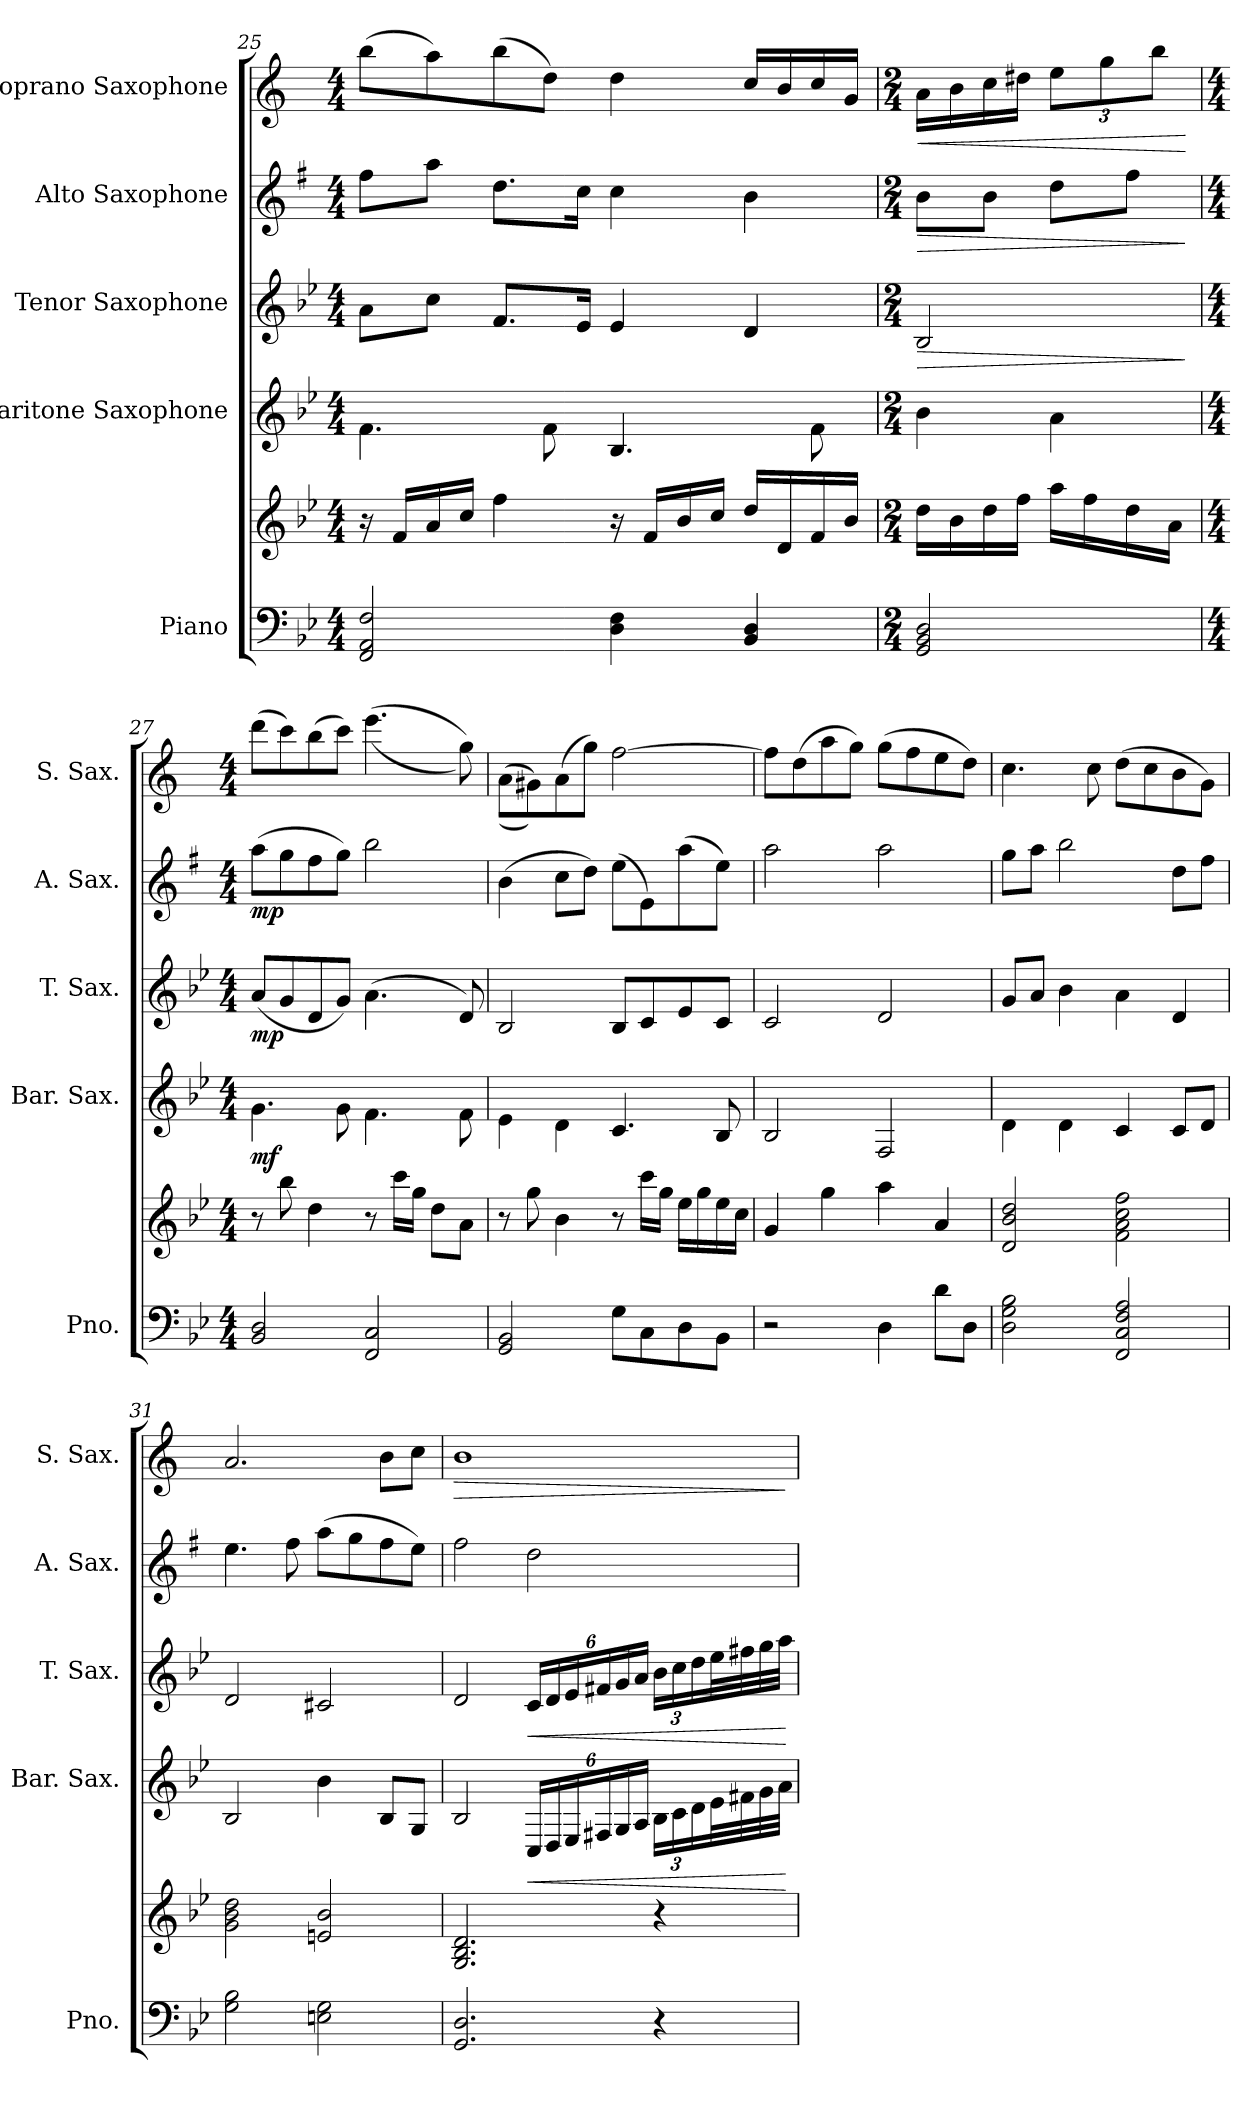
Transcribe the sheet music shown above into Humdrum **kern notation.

**kern	**kern	**kern	**dynam	**kern	**dynam	**kern	**dynam	**kern	**dynam
*part5	*part5	*part4	*part4	*part3	*part3	*part2	*part2	*part1	*part1
*staff6	*staff5	*staff4	*staff4	*staff3	*staff3	*staff2	*staff2	*staff1	*staff1
*I"Piano	*	*I"Baritone Saxophone	*	*I"Tenor Saxophone	*	*I"Alto Saxophone	*	*I"Soprano Saxophone	*
*I'Pno.	*	*I'Bar. Sax.	*	*I'T. Sax.	*	*I'A. Sax.	*	*I'S. Sax.	*
!!LO:LB:g=z
*clefF4	*clefG2	*clefG2	*	*clefG2	*	*clefG2	*	*clefG2	*
*	*	*ITrd12c21	*	*ITrd8c14	*	*ITrd5c9	*	*ITrd1c2	*
*k[b-e-]	*k[b-e-]	*k[b-e-]	*	*k[b-e-]	*	*k[b-e-]	*	*k[b-e-]	*
*M4/4	*M4/4	*M4/4	*	*M4/4	*	*M4/4	*	*M4/4	*
=25	=25	=25	=25	=25	=25	=25	=25	=25	=25
2FF/ 2AA/ 2F/	16r	4.F\	.	8A\L	.	8a\L	.	(8aa\L	.
.	16f/LL	.	.	.	.	.	.	.	.
.	16a/	.	.	8c\J	.	8cc\J	.	8gg\)	.
.	16cc/JJ	.	.	.	.	.	.	.	.
.	4ff\	.	.	8.F/L	.	8.f\L	.	(8aa\	.
.	.	8F\	.	.	.	.	.	8cc\J)	.
.	.	.	.	16E-/Jk	.	16e-\Jk	.	.	.
4D\ 4F\	16r	4.BB-/	.	4E-/	.	4e-\	.	4cc\	.
.	16f/LL	.	.	.	.	.	.	.	.
.	16b-/	.	.	.	.	.	.	.	.
.	16cc/JJ	.	.	.	.	.	.	.	.
4BB-/ 4D/	16dd/LL	.	.	4D/	.	4d\	.	16b-/LL	.
.	16d/	.	.	.	.	.	.	16a/	.
.	16f/	8F\	.	.	.	.	.	16b-/	.
.	16b-/JJ	.	.	.	.	.	.	16f/JJ	.
=26	=26	=26	=26	=26	=26	=26	=26	=26	=26
*M2/4	*M2/4	*M2/4	*	*M2/4	*	*M2/4	*	*M2/4	*
!	!	!	!	!	!LO:HP:b	!	!LO:HP:b	!	!LO:HP:b
2GG/ 2BB-/ 2D/	16dd\LL	4B-\	.	2BB-/	>	8d\L	>	16g\LL	<
.	16b-\	.	.	.	.	.	.	16a\	.
.	16dd\	.	.	.	.	8d\J	.	16b-\	.
.	16ff\JJ	.	.	.	.	.	.	16cc#X\JJ	.
*	*	*	*	*	*	*	*	*Xbrackettup	*
*	*	*	*	*	*	*	*	*MM68	*
.	16aa\LL	4A\	.	.	.	8f\L	.	12dd\L	.
.	16ff\	.	.	.	.	.	.	.	.
.	.	.	.	.	.	.	.	12ff\	.
.	16dd\	.	.	.	.	8a\J	.	.	.
.	.	.	.	.	.	.	.	12aa\J	.
.	16a\JJ	.	.	.	.	.	.	.	.
.	.	.	.	.	]	.	]	.	[
=27	=27	=27	=27	=27	=27	=27	=27	=27	=27
*M4/4	*M4/4	*M4/4	*	*M4/4	*	*M4/4	*	*M4/4	*
!	!	!	!LO:DY:b	!	!LO:DY:b	!	!LO:DY:b	!	!
2BB-/ 2D/	8r	4.G\	mf	(8A/L	mp	(8cc\L	mp	(8ccc\L	.
.	8bb-\	.	.	8G/	.	8b-\	.	8bb-\)	.
.	4dd\	.	.	8D/	.	8a\	.	(8aa\	.
.	.	8G\	.	8G/J)	.	8b-\J)	.	8bb-\J)	.
2FF/ 2C/	8r	4.F\	.	(4.A\	.	2dd\	.	((4.ddd\	.
.	16ccc\LL	.	.	.	.	.	.	.	.
.	16gg\JJ	.	.	.	.	.	.	.	.
.	8dd\L	.	.	.	.	.	.	.	.
.	8a\J	8F\	.	8D/)	.	.	.	8ff\))	.
!!LO:PB:g=z
=28	=28	=28	=28	=28	=28	=28	=28	=28	=28
2GG/ 2BB-/	8r	4E-\	.	2BB-/	.	(4d\	.	((8g\L	.
.	8gg\	.	.	.	.	.	.	8f#X\))	.
.	4b-\	4D\	.	.	.	8e-\L	.	(8g\	.
.	.	.	.	.	.	8f\J)	.	8ff\J)	.
8G\L	8r	4.C/	.	8BB-/L	.	(8g\L	.	[2ee-\	.
8C\	16ccc\LL	.	.	8C/	.	8G\)	.	.	.
.	16gg\JJ	.	.	.	.	.	.	.	.
8D\	16ee-\LL	.	.	8E-/	.	(8cc\	.	.	.
.	16gg\	.	.	.	.	.	.	.	.
8BB-\J	16ee-\	8BB-/	.	8C/J	.	8g\J)	.	.	.
.	16cc\JJ	.	.	.	.	.	.	.	.
=29	=29	=29	=29	=29	=29	=29	=29	=29	=29
2r	4g/	2BB-/	.	2C/	.	2cc\	.	8ee-\L]	.
.	.	.	.	.	.	.	.	(8cc\	.
.	4gg\	.	.	.	.	.	.	8gg\	.
.	.	.	.	.	.	.	.	8ff\J)	.
4D\	4aa\	2FF/	.	2D/	.	2cc\	.	(8ff\L	.
.	.	.	.	.	.	.	.	8ee-\	.
8d\L	4a/	.	.	.	.	.	.	8dd\	.
8D\J	.	.	.	.	.	.	.	8cc\J)	.
=30	=30	=30	=30	=30	=30	=30	=30	=30	=30
2D\ 2G\ 2B-\	2d/ 2b-/ 2dd/	4D\	.	8G/L	.	8b-\L	.	4.b-\	.
.	.	.	.	8A/J	.	8cc\J	.	.	.
.	.	4D\	.	4B-\	.	2dd\	.	.	.
.	.	.	.	.	.	.	.	8b-\	.
2FF/ 2C/ 2F/ 2A/	2f\ 2a\ 2cc\ 2ff\	4C/	.	4A\	.	.	.	(8cc\L	.
.	.	.	.	.	.	.	.	8b-\	.
.	.	8C/L	.	4D/	.	8f\L	.	8a\	.
.	.	8D/J	.	.	.	8a\J	.	8f\J)	.
=31	=31	=31	=31	=31	=31	=31	=31	=31	=31
2G\ 2B-\	2g\ 2b-\ 2dd\	2BB-/	.	2D/	.	4.g\	.	2.g/	.
.	.	.	.	.	.	8a\	.	.	.
2En\ 2G\	2en/ 2b-/	4B-\	.	2C#X/	.	(8cc\L	.	.	.
.	.	.	.	.	.	8b-\	.	.	.
*	*	*	*	*	*	*	*	*MM60	*
.	.	8BB-/L	.	.	.	8a\	.	8a\L	.
.	.	8GG/J	.	.	.	8g\J)	.	8b-\J	.
!!LO:LB:g=z
=32	=32	=32	=32	=32	=32	=32	=32	=32	=32
!	!	!	!	!	!	!	!	!	!LO:HP:b
2.GG/ 2.D/	2.G/ 2.B-/ 2.d/	2BB-/	.	2D/	.	2a\	.	1a	>
*	*	*Xbrackettup	*	*	*	*	*	*	*
!	!	!	!LO:HP:b	!	!	!	!	!	!
*	*	*	*	*Xbrackettup	*	*	*	*	*
!	!	!	!	!	!LO:HP:b	!	!	!	!
.	.	24CC/LL	<	24C/LL	<	2f\	.	.	.
.	.	24DD/	.	24D/	.	.	.	.	.
.	.	24EE-/	.	24E-/	.	.	.	.	.
.	.	24FF#X/	.	24F#X/	.	.	.	.	.
.	.	24GG/	.	24G/	.	.	.	.	.
.	.	24AA/JJ	.	24A/JJ	.	.	.	.	.
4r	4r	24BB-\LL	.	24B-\LL	.	.	.	.	.
.	.	24C\	.	24c\	.	.	.	.	.
.	.	24D\	.	24d\	.	.	.	.	.
.	.	32E-\L	.	32e-\L	.	.	.	.	.
.	.	32F#X\	.	32f#X\	.	.	.	.	.
.	.	32G\	.	32g\	.	.	.	.	.
.	.	32A\JJJ	.	32a\JJJ	.	.	.	.	.
.	.	.	[	.	[	.	.	.	]
=	=	=	=	=	=	=	=	=	=
*-	*-	*-	*-	*-	*-	*-	*-	*-	*-
